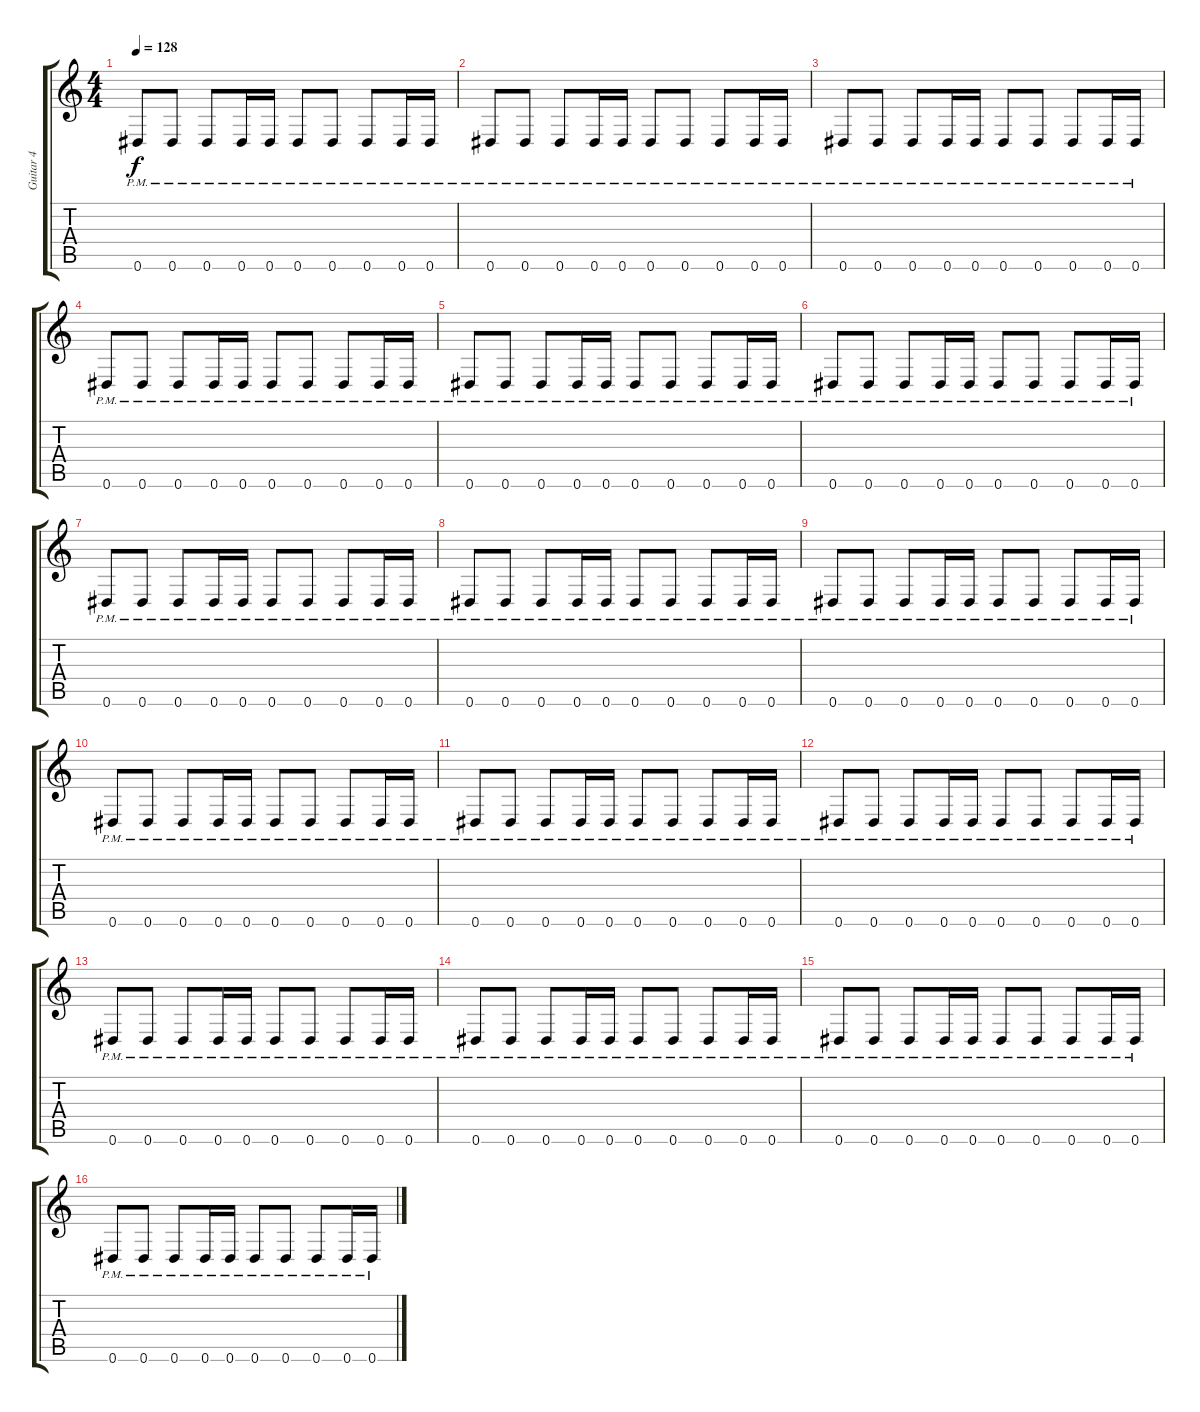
\track ("Guitar 4" "Guitar 4") {instrument distortionguitar}
\staff {score tabs}
\tuning (Eb4 Bb3 Gb3 Db3 Ab2 Eb2) {hide}
\ts (4 4)
\tempo 128
\clef g2
\ks c
0.6{pm}.8{dy f} 0.6{pm}.8 0.6{pm}.8 0.6{pm}.16 0.6{pm}.16 0.6{pm}.8 0.6{pm}.8 0.6{pm}.8 0.6{pm}.16 0.6{pm}.16 |
0.6{pm}.8 0.6{pm}.8 0.6{pm}.8 0.6{pm}.16 0.6{pm}.16 0.6{pm}.8 0.6{pm}.8 0.6{pm}.8 0.6{pm}.16 0.6{pm}.16 |
0.6{pm}.8 0.6{pm}.8 0.6{pm}.8 0.6{pm}.16 0.6{pm}.16 0.6{pm}.8 0.6{pm}.8 0.6{pm}.8 0.6{pm}.16 0.6{pm}.16 |
0.6{pm}.8 0.6{pm}.8 0.6{pm}.8 0.6{pm}.16 0.6{pm}.16 0.6{pm}.8 0.6{pm}.8 0.6{pm}.8 0.6{pm}.16 0.6{pm}.16 |
0.6{pm}.8 0.6{pm}.8 0.6{pm}.8 0.6{pm}.16 0.6{pm}.16 0.6{pm}.8 0.6{pm}.8 0.6{pm}.8 0.6{pm}.16 0.6{pm}.16 |
0.6{pm}.8 0.6{pm}.8 0.6{pm}.8 0.6{pm}.16 0.6{pm}.16 0.6{pm}.8 0.6{pm}.8 0.6{pm}.8 0.6{pm}.16 0.6{pm}.16 |
0.6{pm}.8 0.6{pm}.8 0.6{pm}.8 0.6{pm}.16 0.6{pm}.16 0.6{pm}.8 0.6{pm}.8 0.6{pm}.8 0.6{pm}.16 0.6{pm}.16 |
0.6{pm}.8 0.6{pm}.8 0.6{pm}.8 0.6{pm}.16 0.6{pm}.16 0.6{pm}.8 0.6{pm}.8 0.6{pm}.8 0.6{pm}.16 0.6{pm}.16 |
0.6{pm}.8 0.6{pm}.8 0.6{pm}.8 0.6{pm}.16 0.6{pm}.16 0.6{pm}.8 0.6{pm}.8 0.6{pm}.8 0.6{pm}.16 0.6{pm}.16 |
\section ("" "")
0.6{pm}.8 0.6{pm}.8 0.6{pm}.8 0.6{pm}.16 0.6{pm}.16 0.6{pm}.8 0.6{pm}.8 0.6{pm}.8 0.6{pm}.16 0.6{pm}.16 |
0.6{pm}.8 0.6{pm}.8 0.6{pm}.8 0.6{pm}.16 0.6{pm}.16 0.6{pm}.8 0.6{pm}.8 0.6{pm}.8 0.6{pm}.16 0.6{pm}.16 |
0.6{pm}.8 0.6{pm}.8 0.6{pm}.8 0.6{pm}.16 0.6{pm}.16 0.6{pm}.8 0.6{pm}.8 0.6{pm}.8 0.6{pm}.16 0.6{pm}.16 |
0.6{pm}.8 0.6{pm}.8 0.6{pm}.8 0.6{pm}.16 0.6{pm}.16 0.6{pm}.8 0.6{pm}.8 0.6{pm}.8 0.6{pm}.16 0.6{pm}.16 |
0.6{pm}.8 0.6{pm}.8 0.6{pm}.8 0.6{pm}.16 0.6{pm}.16 0.6{pm}.8 0.6{pm}.8 0.6{pm}.8 0.6{pm}.16 0.6{pm}.16 |
0.6{pm}.8 0.6{pm}.8 0.6{pm}.8 0.6{pm}.16 0.6{pm}.16 0.6{pm}.8 0.6{pm}.8 0.6{pm}.8 0.6{pm}.16 0.6{pm}.16 |
0.6{pm}.8 0.6{pm}.8 0.6{pm}.8 0.6{pm}.16 0.6{pm}.16 0.6{pm}.8 0.6{pm}.8 0.6{pm}.8 0.6{pm}.16 0.6{pm}.16
